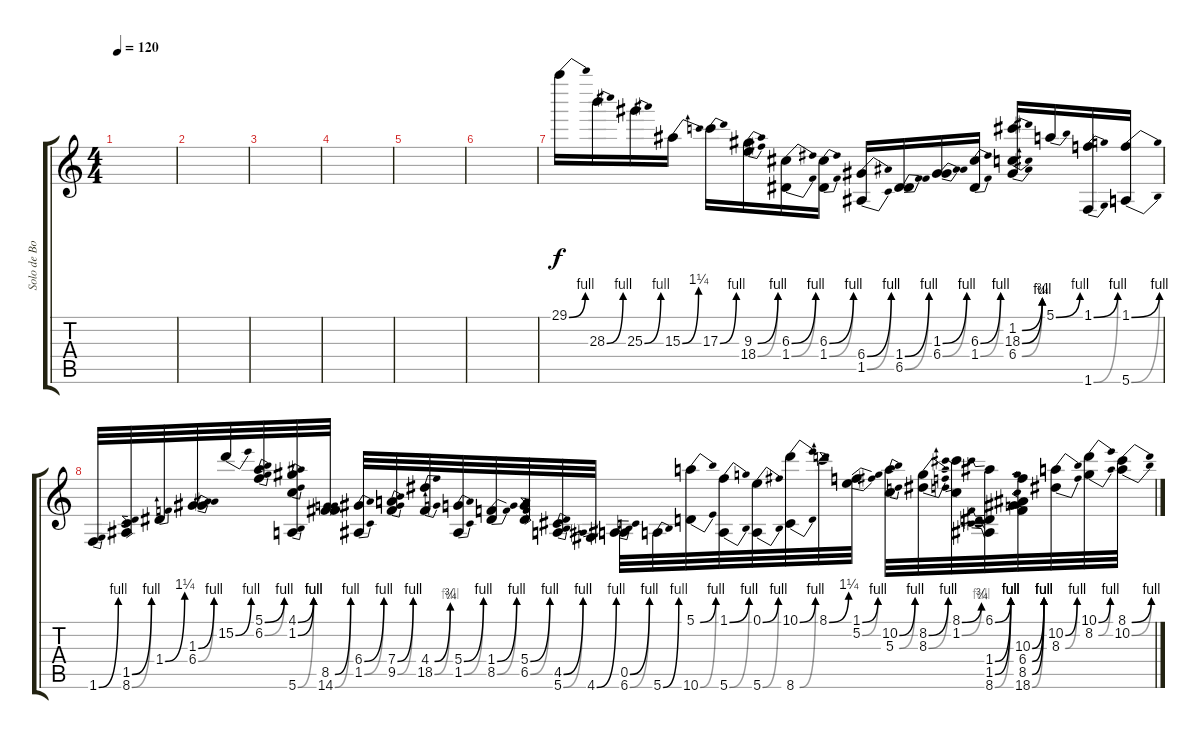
\track ("Solo de Boi" "Solo de Bo") {instrument distortionguitar}
\staff {score tabs}
\tuning (E4 B3 G3 D3 A2 E2) {hide}
\ts (4 4)
\tempo 120
\clef g2
\ks c
|
|
|
|
|
|
29.1{be (bend 0 0 60 4)}.16 28.3{be (bend 0 0 60 4)}.16 25.3{be (bend 0 0 60 4)}.16 15.3{be (bend 0 0 60 5)}.16 17.3{be (bend 0 0 60 4)}.16 (9.3{be (bend 0 0 60 4)} 18.4{be (bend 0 0 60 4)}).16 (6.3{be (bend 0 0 60 4)} 1.4{be (bend 0 0 60 4)}).16 (6.3{be (bend 0 0 60 4)} 1.4{be (bend 0 0 60 4)}).16 (6.4{be (bend 0 0 60 4)} 1.5{be (bend 0 0 60 4)}).16 (1.4{be (bend 0 0 60 4)} 6.5{be (bend 0 0 60 4)}).16 (1.3{be (bend 0 0 60 4)} 6.4{be (bend 0 0 60 4)}).16 (6.3{be (bend 0 0 60 4)} 1.4{be (bend 0 0 60 4)}).16 (1.2{be (bend 0 0 60 3)} 18.3{be (bend 0 0 60 4)} 6.4{be (bend 0 0 60 4)}).16 5.1{be (bend 0 0 60 4)}.16 (1.1{be (bend 0 0 60 4)} 1.6{be (bend 0 0 60 4)}).16 (1.1{be (bend 0 0 60 4)} 5.6{be (bend 0 0 60 4)}).16 |
1.6{be (bend 0 0 60 4)}.32 (1.5{be (bend 0 0 60 4)} 8.6{be (bend 0 0 60 4)}).32 1.4{be (bend 0 0 60 5)}.32 (1.3{be (bend 0 0 60 4)} 6.4{be (bend 0 0 60 4)}).32 15.2{be (bend 0 0 60 4)}.32 (5.1{be (bend 0 0 60 4)} 6.2{be (bend 0 0 60 4)}).32 (4.1{be (bend 0 0 60 4)} 1.2{be (bend 0 0 60 4)} 5.6{be (bend 0 0 60 4)}).32 (8.5{be (bend 0 0 60 4)} 14.6{be (bend 0 0 60 4)}).32 (6.4{be (bend 0 0 60 4)} 1.5{be (bend 0 0 60 4)}).32 (7.4{be (bend 0 0 60 4)} 9.5{be (bend 0 0 60 4)}).32 (4.4{be (bend 0 0 60 3)} 18.5{be (bend 0 0 60 4)}).32 (5.4{be (bend 0 0 60 4)} 1.5{be (bend 0 0 60 4)}).32 (1.4{be (bend 0 0 60 4)} 8.5{be (bend 0 0 60 4)}).32 (5.4{be (bend 0 0 60 4)} 6.5{be (bend 0 0 60 4)}).32 (4.5{be (bend 0 0 60 4)} 5.6{be (bend 0 0 60 4)}).32 4.6{be (bend 0 0 60 4)}.32 (0.5{be (bend 0 0 60 4)} 6.6{be (bend 0 0 60 4)}).32 5.6{be (bend 0 0 60 4)}.32 (5.1{be (bend 0 0 60 4)} 10.6{be (bend 0 0 60 4)}).32 (1.1{be (bend 0 0 60 4)} 5.6{be (bend 0 0 60 4)}).32 (0.1{be (bend 0 0 60 4)} 5.6{be (bend 0 0 60 4)}).32 (10.1{be (bend 0 0 60 4)} 8.6{be (bend 0 0 60 4)}).32 8.1{be (bend 0 0 60 5)}.32 (1.1{be (bend 0 0 60 4)} 5.2{be (bend 0 0 60 4)}).32 (10.2{be (bend 0 0 60 4)} 5.3{be (bend 0 0 60 4)}).32 (8.2{be (bend 0 0 60 4)} 8.3{be (bend 0 0 60 4)}).32 (8.1{be (bend 0 0 60 3)} 1.2{be (bend 0 0 60 4)}).32 (6.1{be (bend 0 0 60 4)} 1.4{be (bend 0 0 60 4)} 1.5{be (bend 0 0 60 4)} 8.6{be (bend 0 0 60 4)}).32 (10.3{be (bend 0 0 60 4)} 6.4{be (bend 0 0 60 4)} 8.5{be (bend 0 0 60 4)} 18.6{be (bend 0 0 60 4)}).32 (10.2{be (bend 0 0 60 4)} 8.3{be (bend 0 0 60 4)}).32 (10.1{be (bend 0 0 60 4)} 8.2{be (bend 0 0 60 4)}).32 (8.1{be (bend 0 0 60 4)} 10.2{be (bend 0 0 60 4)}).32
